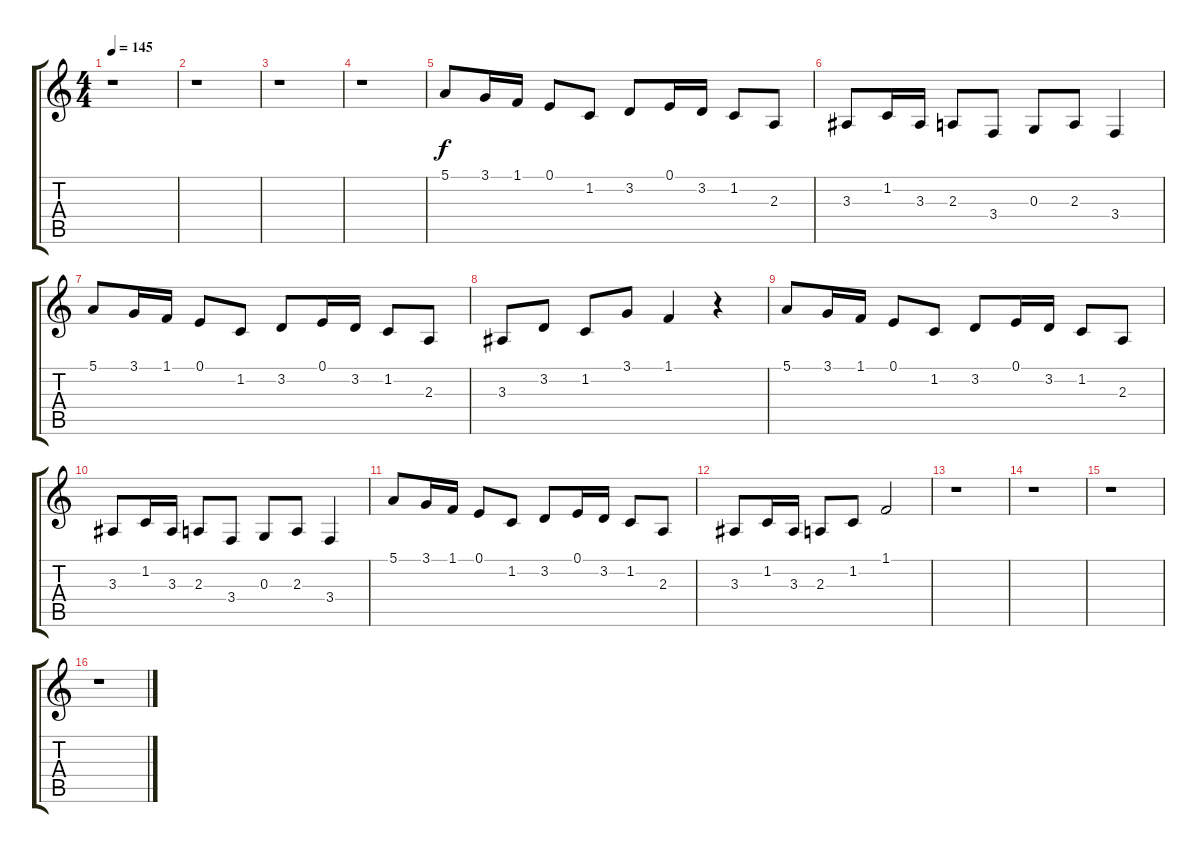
\track "" {instrument fx4atmosphere}
\staff {score tabs}
\tuning (E4 B3 G3 D3 A2 E2) {hide}
\ts (4 4)
\tempo 145
\clef g2
\ks c
r.1{dy f} |
r.1 |
r.1 |
r.1 |
5.1.8 3.1.16 1.1.16 0.1.8 1.2.8 3.2.8 0.1.16 3.2.16 1.2.8 2.3.8 |
3.3.8 1.2.16 3.3.16 2.3.8 3.4.8 0.3.8 2.3.8 3.4.4 |
5.1.8 3.1.16 1.1.16 0.1.8 1.2.8 3.2.8 0.1.16 3.2.16 1.2.8 2.3.8 |
3.3.8 3.2.8 1.2.8 3.1.8 1.1.4 r.4 |
5.1.8 3.1.16 1.1.16 0.1.8 1.2.8 3.2.8 0.1.16 3.2.16 1.2.8 2.3.8 |
3.3.8 1.2.16 3.3.16 2.3.8 3.4.8 0.3.8 2.3.8 3.4.4 |
5.1.8 3.1.16 1.1.16 0.1.8 1.2.8 3.2.8 0.1.16 3.2.16 1.2.8 2.3.8 |
3.3.8 1.2.16 3.3.16 2.3.8 1.2.8 1.1.2 |
r.1 |
r.1 |
r.1 |
r.1
